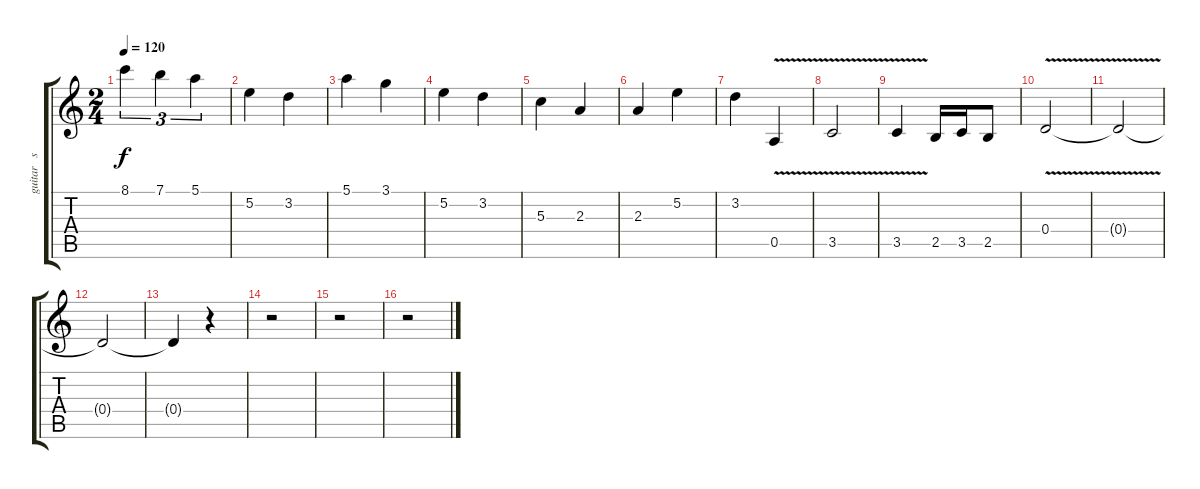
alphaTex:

\track ("guitar   solo    one" "guitar   s") {instrument overdrivenguitar}
\staff {score tabs}
\tuning (E4 B3 G3 D3 A2 E2) {hide}
\ts (2 4)
\tempo 120
\clef g2
\ks c
8.1.4{tu (3 2) dy f} 7.1.4{tu (3 2)} 5.1.4{tu (3 2)} |
5.2.4 3.2.4 |
5.1.4 3.1.4 |
5.2.4 3.2.4 |
5.3.4 2.3.4 |
2.3.4 5.2.4 |
3.2.4 0.5{v}.4 |
3.5{v}.2 |
3.5{v}.4 2.5.16 3.5.16 2.5.8 |
0.4{v}.2 |
0.4{t}.2 |
0.4{t}.2 |
0.4{t}.4 r.4 |
r.2 |
r.2 |
r.2
